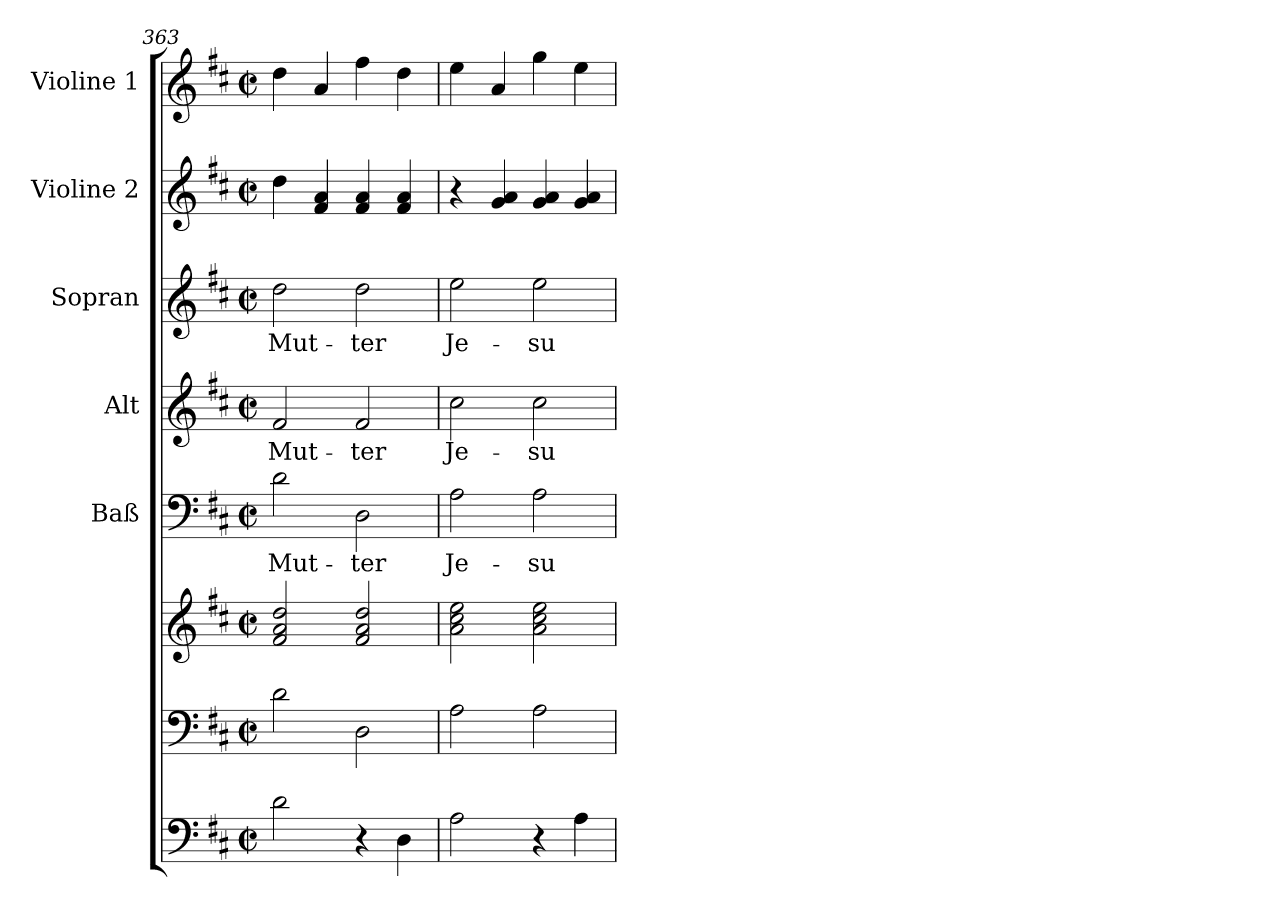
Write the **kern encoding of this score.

**kern	**kern	**kern	**kern	**text	**kern	**text	**kern	**text	**kern	**kern
*part7	*part6	*part6	*part5	*part5	*part4	*part4	*part3	*part3	*part2	*part1
*staff8	*staff7	*staff6	*staff5	*staff5	*staff4	*staff4	*staff3	*staff3	*staff2	*staff1
*	*	*	*I"Baß	*	*I"Alt	*	*I"Sopran	*	*I"Violine 2	*I"Violine 1
*	*	*	*	*	*	*	*	*	*I'Vln	*I'Vln
*clefF4	*clefF4	*clefG2	*clefF4	*	*clefG2	*	*clefG2	*	*clefG2	*clefG2
*ITrd7c12	*	*	*	*	*	*	*	*	*	*
*k[f#c#]	*k[f#c#]	*k[f#c#]	*k[f#c#]	*	*k[f#c#]	*	*k[f#c#]	*	*k[f#c#]	*k[f#c#]
*D:	*D:	*D:	*D:	*	*D:	*	*D:	*	*D:	*D:
*M2/2	*M2/2	*M2/2	*M2/2	*	*M2/2	*	*M2/2	*	*M2/2	*M2/2
*met(c|)	*met(c|)	*met(c|)	*met(c|)	*	*met(c|)	*	*met(c|)	*	*met(c|)	*met(c|)
=363	=363	=363	=363	=363	=363	=363	=363	=363	=363	=363
!	!	!	!	!LO:LY:b	!	!LO:LY:b	!	!LO:LY:b	!	!
2D\	2d\	2f#/ 2a/ 2dd/	2d\	Mut-	2f#/	Mut-	2dd\	Mut-	4dd\	4dd\
.	.	.	.	.	.	.	.	.	4f#/ 4a/	4a/
!	!	!	!	!LO:LY:b	!	!LO:LY:b	!	!LO:LY:b	!	!
4r	2D\	2f#/ 2a/ 2dd/	2D\	-ter	2f#/	-ter	2dd\	-ter	4f#/ 4a/	4ff#\
4DD\	.	.	.	.	.	.	.	.	4f#/ 4a/	4dd\
=364	=364	=364	=364	=364	=364	=364	=364	=364	=364	=364
!	!	!	!	!LO:LY:b	!	!LO:LY:b	!	!LO:LY:b	!	!
2AA\	2A\	2a\ 2cc#\ 2ee\	2A\	Je-	2cc#\	Je-	2ee\	Je-	4r	4ee\
.	.	.	.	.	.	.	.	.	4g/ 4a/	4a/
!	!	!	!	!LO:LY:b	!	!LO:LY:b	!	!LO:LY:b	!	!
4r	2A\	2a\ 2cc#\ 2ee\	2A\	-su	2cc#\	-su	2ee\	-su	4g/ 4a/	4gg\
4AA\	.	.	.	.	.	.	.	.	4g/ 4a/	4ee\
=	=	=	=	=	=	=	=	=	=	=
*-	*-	*-	*-	*-	*-	*-	*-	*-	*-	*-
